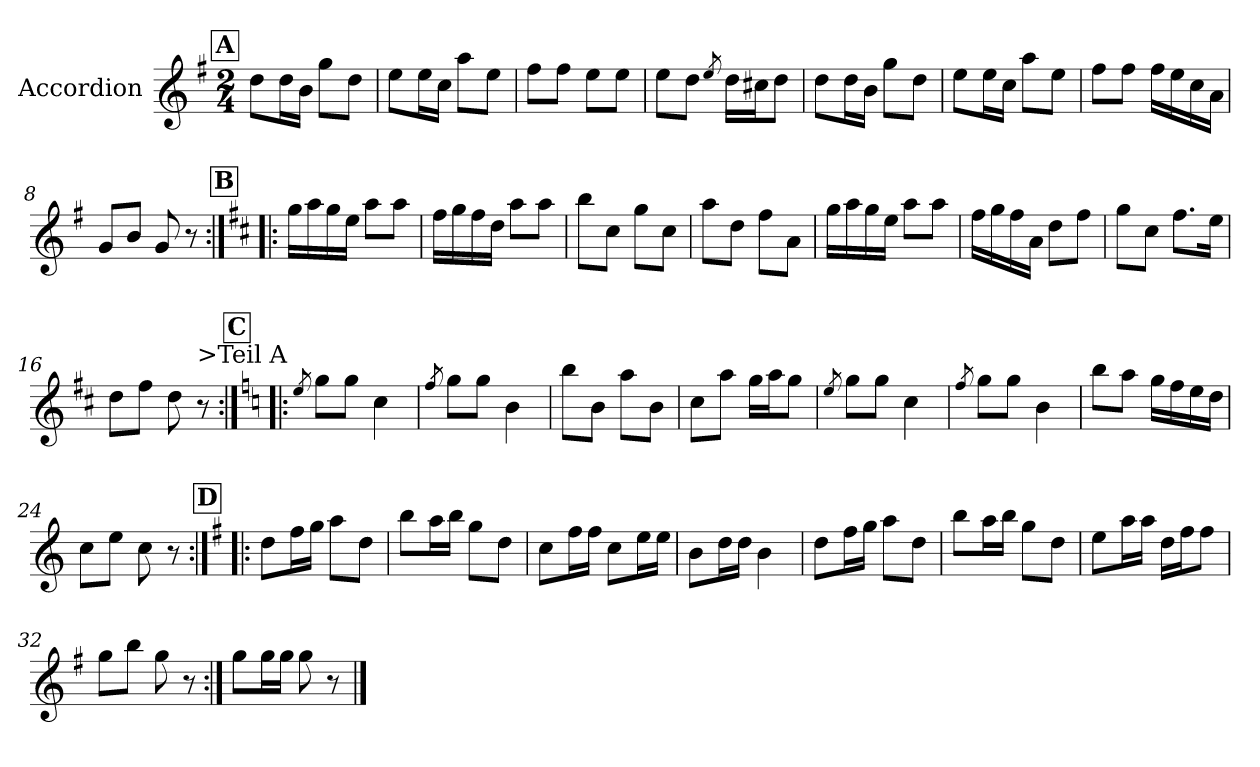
**kern
*part1
*staff1
*I"Accordion
*I'Acc
*clefG2
*k[f#]
*G:
*M2/4
!!LO:REH:place=s1:a:B:fs=14:t=A
=1
8dd\L
16dd\L
16b\JJ
8gg\L
8dd\J
=2
8ee\L
16ee\L
16cc\JJ
8aa\L
8ee\J
=3
8ff#\L
8ff#\J
8ee\L
8ee\J
=4
8ee\L
8dd\J
8qee/
16dd\LL
16cc#X\J
8dd\J
=5
8dd\L
16dd\L
16b\JJ
8gg\L
8dd\J
=6
8ee\L
16ee\L
16cc\JJ
8aa\L
8ee\J
=7
8ff#\L
8ff#\J
16ff#\LL
16ee\
16cc\
16a\JJ
=8
8g/L
8b/J
8g/
8r
!!LO:LB:g=z
!!LO:REH:place=s1:a:B:fs=14:t=B
=9:|!|:
*k[f#c#]
*D:
16gg\LL
16aa\
16gg\
16ee\JJ
8aa\L
8aa\J
=10
16ff#\LL
16gg\
16ff#\
16dd\JJ
8aa\L
8aa\J
=11
8bb\L
8cc#\J
8gg\L
8cc#\J
=12
8aa\L
8dd\J
8ff#\L
8a\J
=13
16gg\LL
16aa\
16gg\
16ee\JJ
8aa\L
8aa\J
=14
16ff#\LL
16gg\
16ff#\
16a\JJ
8dd\L
8ff#\J
=15
8gg\L
8cc#\J
8.ff#\L
16ee\Jk
=16
8dd\L
8ff#\J
8dd\
!LO:TX:a:t=>Teil A
8r
!!LO:LB:g=z
!!LO:REH:place=s1:a:B:fs=14:t=C
=17:|!|:
*k[]
*C:
8qee/
8gg\L
8gg\J
4cc\
=18
8qff/
8gg\L
8gg\J
4b\
=19
8bb\L
8b\J
8aa\L
8b\J
=20
8cc\L
8aa\J
16gg\LL
16aa\J
8gg\J
=21
8qee/
8gg\L
8gg\J
4cc\
=22
8qff/
8gg\L
8gg\J
4b\
=23
8bb\L
8aa\J
16gg\LL
16ff\
16ee\
16dd\JJ
=24
8cc\L
8ee\J
8cc\
8r
!!LO:LB:g=z
!!LO:REH:place=s1:a:B:fs=14:t=D
=25:|!|:
*k[f#]
*G:
8dd\L
16ff#\L
16gg\JJ
8aa\L
8dd\J
=26
8bb\L
16aa\L
16bb\JJ
8gg\L
8dd\J
=27
8cc\L
16ff#\L
16ff#\JJ
8cc\L
16ee\L
16ee\JJ
=28
8b\L
16dd\L
16dd\JJ
4b\
=29
8dd\L
16ff#\L
16gg\JJ
8aa\L
8dd\J
=30
8bb\L
16aa\L
16bb\JJ
8gg\L
8dd\J
=31
8ee\L
16aa\L
16aa\JJ
16dd\LL
16ff#\J
8ff#\J
=32
8gg\L
8bb\J
8gg\
8r
!!LO:LB:g=z
=33:|!
8gg\L
16gg\L
16gg\JJ
8gg\
8r
==
*-
